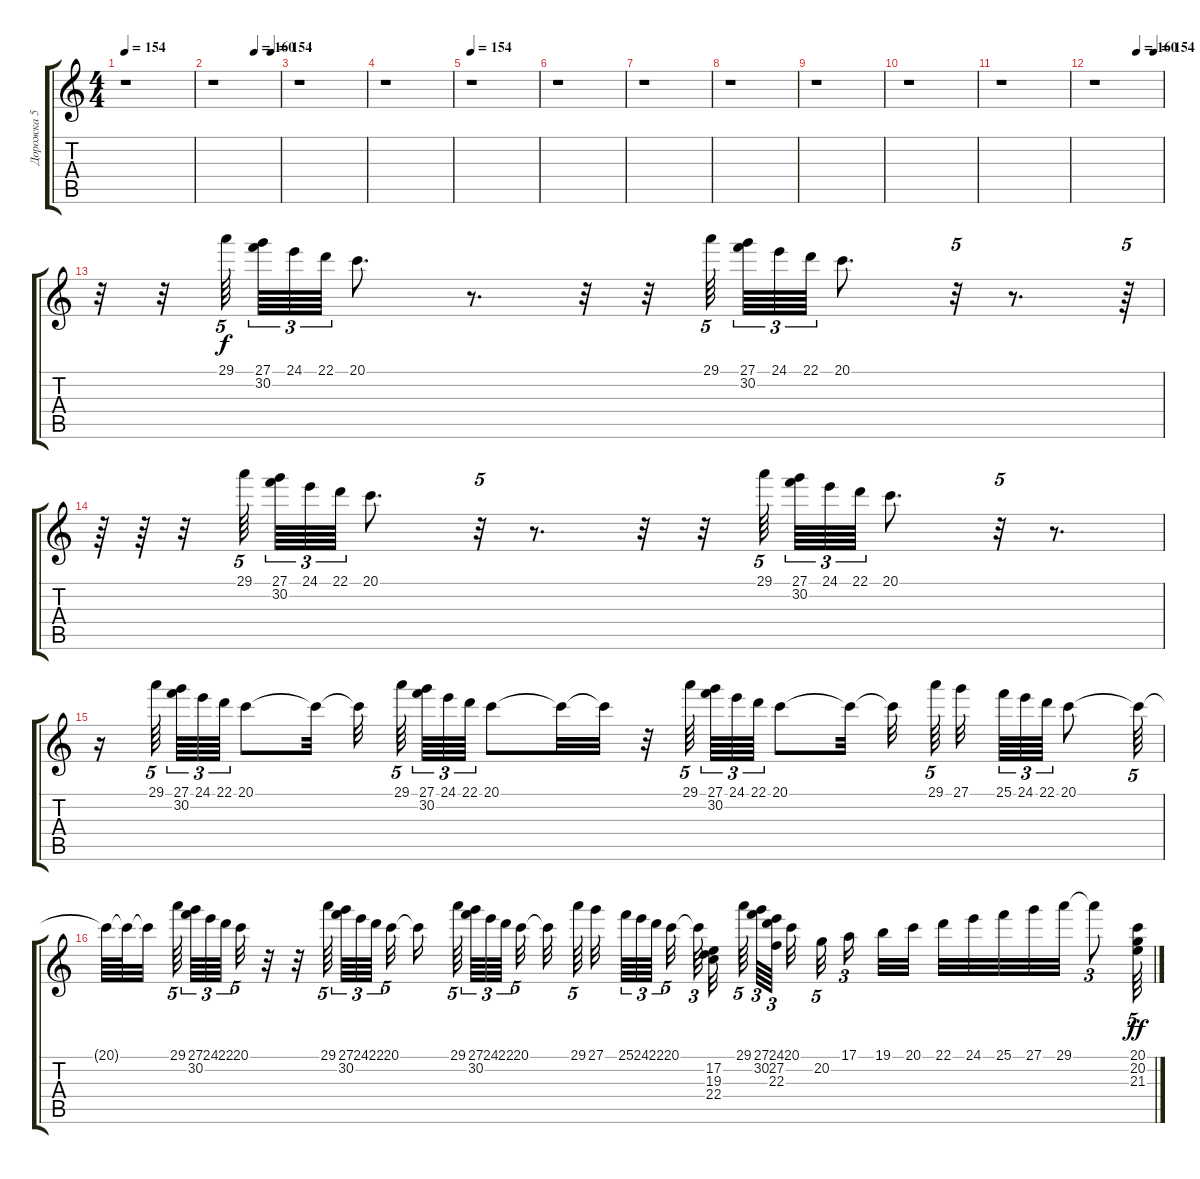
\track ("Дорожка 5" "Дорожка 5") {instrument acousticgrandpiano}
\staff {score tabs}
\tuning (E4 B3 G3 D3 A2 E2) {hide}
\ts (4 4)
\tempo 154
\clef g2
\ks c
r.1{dy f} |
\tempo (160 0.625)
\tempo (154 0.875)
r.1 |
r.1 |
r.1 |
\tempo 154
r.1 |
r.1 |
r.1 |
r.1 |
r.1 |
r.1 |
r.1 |
\tempo (160 0.625)
\tempo (154 0.875)
r.1 |
r.32 r.32 29.1.64{tu (5 4)} (27.1 30.2).64{tu (3 2)} 24.1.64{tu (3 2)} 22.1.64{tu (3 2)} 20.1.8{d} r.8{d} r.32 r.32 29.1.64{tu (5 4)} (27.1 30.2).64{tu (3 2)} 24.1.64{tu (3 2)} 22.1.64{tu (3 2)} 20.1.8{d} r.32{tu (5 4)} r.8{d} r.64{tu (5 4)} |
r.64 r.64 r.32 29.1.64{tu (5 4)} (27.1 30.2).64{tu (3 2)} 24.1.64{tu (3 2)} 22.1.64{tu (3 2)} 20.1.8{d} r.32{tu (5 4)} r.8{d} r.32 r.32 29.1.64{tu (5 4)} (27.1 30.2).64{tu (3 2)} 24.1.64{tu (3 2)} 22.1.64{tu (3 2)} 20.1.8{d} r.32{tu (5 4)} r.8{d} |
r.16 29.1.64{tu (5 4)} (27.1 30.2).64{tu (3 2)} 24.1.64{tu (3 2)} 22.1.64{tu (3 2)} 20.1.8 20.1{t}.32 20.1{t}.32{beam splitsecondary} 29.1.64{tu (5 4)} (27.1 30.2).64{tu (3 2)} 24.1.64{tu (3 2)} 22.1.64{tu (3 2)} 20.1.8 20.1{t}.32 20.1{t}.32 r.32 29.1.64{tu (5 4)} (27.1 30.2).64{tu (3 2)} 24.1.64{tu (3 2)} 22.1.64{tu (3 2)} 20.1.8 20.1{t}.32 20.1{t}.32{beam splitsecondary} 29.1.64{tu (5 4) beam splitsecondary} 27.1.32{beam splitsecondary} 25.1.64{tu (3 2)} 24.1.64{tu (3 2)} 22.1.64{tu (3 2)} 20.1.8 20.1{t}.64{tu (5 4)} |
20.1{t}.64 20.1{t}.64 20.1{t}.32{beam splitsecondary} 29.1.64{tu (5 4)} (27.1 30.2).64{tu (3 2)} 24.1.64{tu (3 2)} 22.1.64{tu (3 2)} 20.1.32{tu (5 4)} r.32 r.32 29.1.64{tu (5 4)} (27.1 30.2).64{tu (3 2)} 24.1.64{tu (3 2)} 22.1.64{tu (3 2)} 20.1.32{tu (5 4)} 20.1{t}.16{beam splitsecondary} 29.1.64{tu (5 4)} (27.1 30.2).64{tu (3 2)} 24.1.64{tu (3 2)} 22.1.64{tu (3 2)} 20.1.32{tu (5 4) beam splitsecondary} 20.1{t}.32{beam splitsecondary} 29.1.64{tu (5 4) beam splitsecondary} 27.1.32{beam splitsecondary} 25.1.64{tu (3 2)} 24.1.64{tu (3 2)} 22.1.64{tu (3 2)} 20.1.32{tu (5 4)} 20.1{t}.64{tu (3 2) beam splitsecondary} (17.2 19.3 22.4).32{beam splitsecondary} 29.1.64{tu (5 4)} (27.1 30.2).64{tu (3 2)} (24.1 27.2 22.3).64{tu (3 2) beam splitsecondary} 20.1.32{beam splitsecondary} 20.2.32{tu (5 4)} 17.1.16{tu (3 2) beam splitsecondary} 19.1.32 20.1.32 22.1.32 24.1.32 25.1.32 27.1.32 29.1.32 29.1{t}.8{tu (3 2)} (20.1 20.2 21.3).64{tu (5 4) dy ff}
